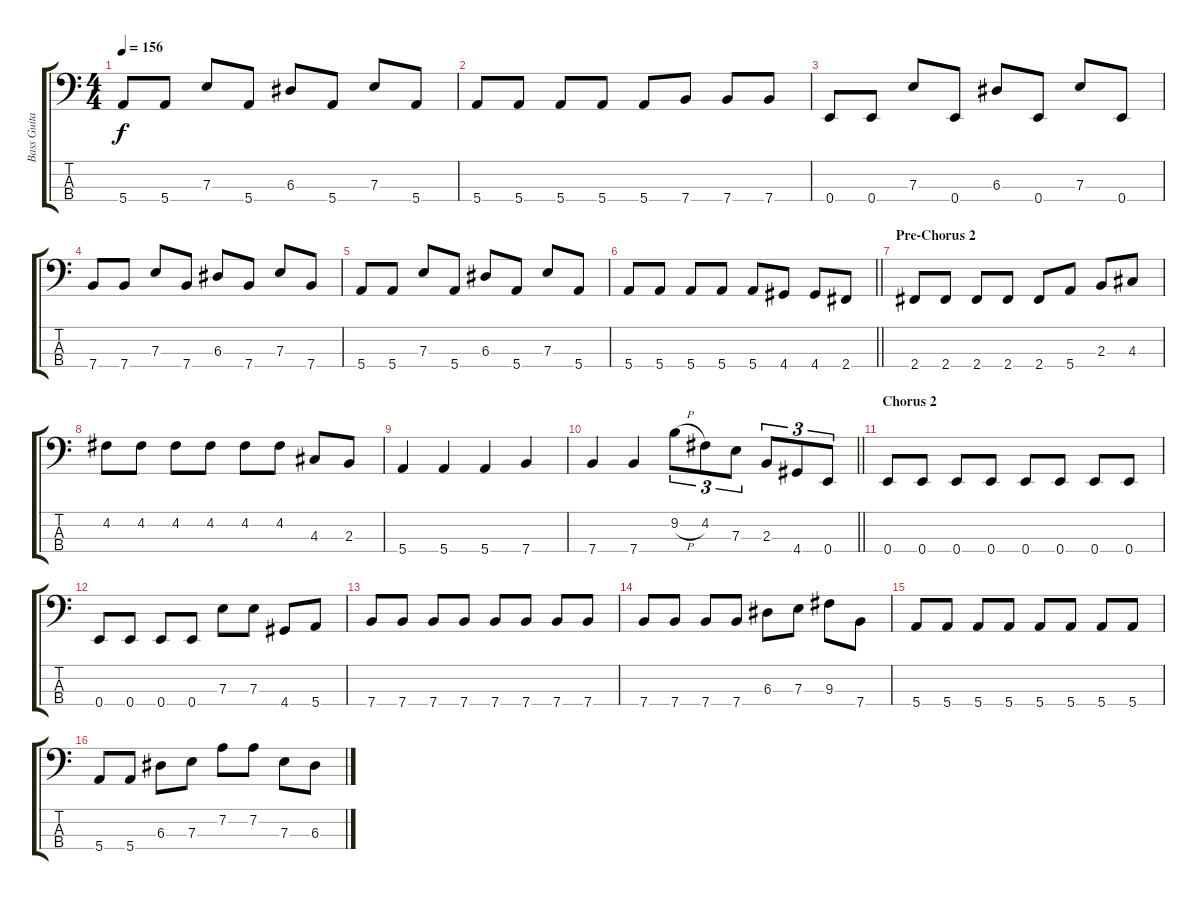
\track ("Bass Guitar" "Bass Guita") {instrument electricbassfinger}
\staff {score tabs}
\tuning (G2 D2 A1 E1) {hide}
\ts (4 4)
\tempo 156
\clef f4
\ks c
5.4.8{dy f} 5.4.8 7.3.8 5.4.8 6.3.8 5.4.8 7.3.8 5.4.8 |
5.4.8 5.4.8 5.4.8 5.4.8 5.4.8 7.4.8 7.4.8 7.4.8 |
0.4.8 0.4.8 7.3.8 0.4.8 6.3.8 0.4.8 7.3.8 0.4.8 |
7.4.8 7.4.8 7.3.8 7.4.8 6.3.8 7.4.8 7.3.8 7.4.8 |
5.4.8 5.4.8 7.3.8 5.4.8 6.3.8 5.4.8 7.3.8 5.4.8 |
\barLineRight lightlight
5.4.8 5.4.8 5.4.8 5.4.8 5.4.8 4.4.8 4.4.8 2.4.8 |
\section ("" "Pre-Chorus 2")
2.4.8 2.4.8 2.4.8 2.4.8 2.4.8 5.4.8 2.3.8 4.3.8 |
4.2.8 4.2.8 4.2.8 4.2.8 4.2.8 4.2.8 4.3.8 2.3.8 |
5.4.4 5.4.4 5.4.4 7.4.4 |
\barLineRight lightlight
7.4.4 7.4.4 9.2{h}.8{tu (3 2)} 4.2.8{tu (3 2)} 7.3.8{tu (3 2)} 2.3.8{tu (3 2)} 4.4.8{tu (3 2)} 0.4.8{tu (3 2)} |
\section ("" "Chorus 2")
0.4.8 0.4.8 0.4.8 0.4.8 0.4.8 0.4.8 0.4.8 0.4.8 |
0.4.8 0.4.8 0.4.8 0.4.8 7.3.8 7.3.8 4.4.8 5.4.8 |
7.4.8 7.4.8 7.4.8 7.4.8 7.4.8 7.4.8 7.4.8 7.4.8 |
7.4.8 7.4.8 7.4.8 7.4.8 6.3.8 7.3.8 9.3.8 7.4.8 |
5.4.8 5.4.8 5.4.8 5.4.8 5.4.8 5.4.8 5.4.8 5.4.8 |
5.4.8 5.4.8 6.3.8 7.3.8 7.2.8 7.2.8 7.3.8 6.3.8
